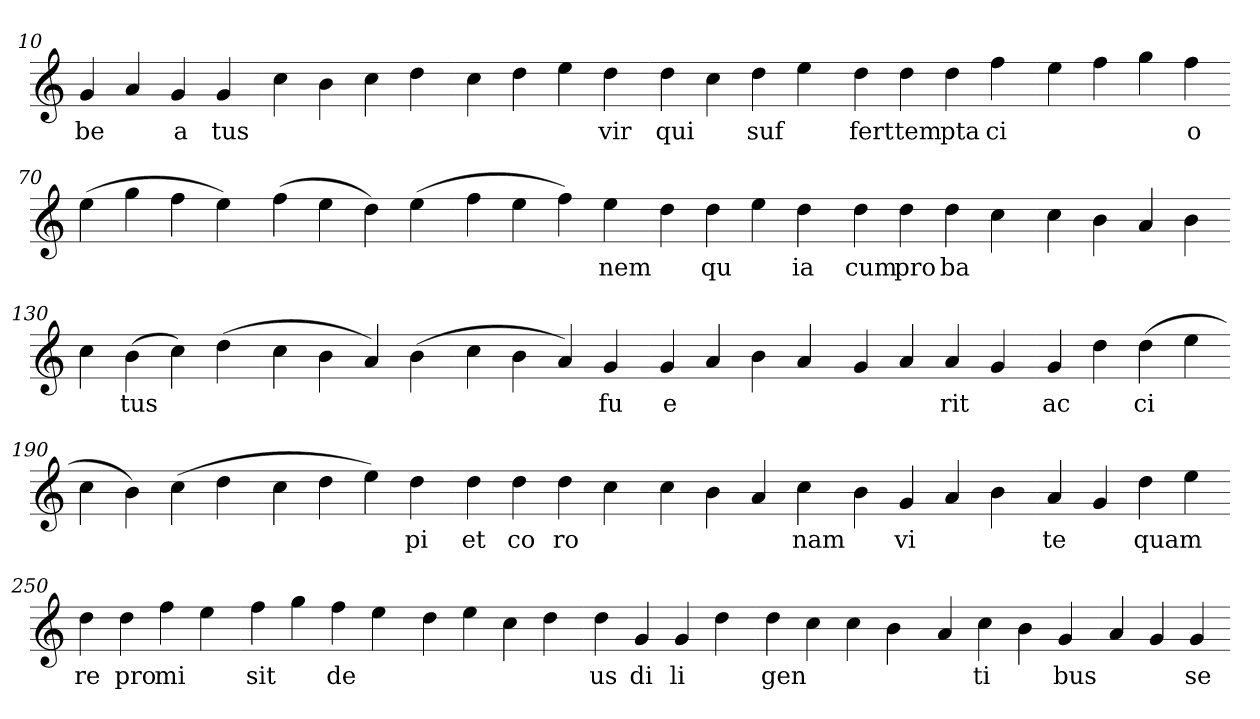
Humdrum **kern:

**kern	**text
*part1	*part1
*staff1	*staff1
*clefG2	*
=10.	=10.
4g	be
4a	.
4g	a
4g	tus
=20.-	=20.-
4cc	.
4b	.
4cc	.
4dd	.
=30.-	=30.-
4cc	.
4dd	.
4ee	.
4dd	vir
=40.-	=40.-
4dd	qui
4cc	.
4dd	suf
4ee	.
=50.-	=50.-
4dd	fert
4dd	tem
4dd	pta
4ff	ci
=60.-	=60.-
4ee	.
4ff	.
4gg	.
4ff	o
=70.-	=70.-
(>4ee	.
4gg	.
4ff	.
4ee)	.
=80.-	=80.-
(>4ff	.
4ee	.
4dd)	.
(>4ee	.
=90.-	=90.-
4ff	.
4ee	.
4ff)	.
4ee	nem
=100.-	=100.-
4dd	.
4dd	qu
4ee	.
4dd	ia
=110.-	=110.-
4dd	cum
4dd	pro
4dd	ba
4cc	.
=120.-	=120.-
4cc	.
4b	.
4a	.
4b	.
=130.-	=130.-
4cc	.
(>4b	tus
4cc)	.
(>4dd	.
=140.-	=140.-
4cc	.
4b	.
4a)	.
(>4b	.
=150.-	=150.-
4cc	.
4b	.
4a)	.
4g	fu
=160.-	=160.-
4g	e
4a	.
4b	.
4a	.
=170.-	=170.-
4g	.
4a	.
4a	rit
4g	.
=180.-	=180.-
4g	ac
4dd	.
(>4dd	ci
4ee	.
=190.-	=190.-
4cc	.
4b)	.
(>4cc	.
4dd	.
=200.-	=200.-
4cc	.
4dd	.
4ee)	.
4dd	pi
=210.-	=210.-
4dd	et
4dd	co
4dd	ro
4cc	.
=220.-	=220.-
4cc	.
4b	.
4a	.
4cc	nam
=230.-	=230.-
4b	.
4g	vi
4a	.
4b	.
=240.-	=240.-
4a	te
4g	.
4dd	quam
4ee	.
=250.-	=250.-
4dd	re
4dd	pro
4ff	mi
4ee	.
=260.-	=260.-
4ff	sit
4gg	.
4ff	de
4ee	.
=270.-	=270.-
4dd	.
4ee	.
4cc	.
4dd	.
=280.-	=280.-
4dd	us
4g	di
4g	li
4dd	.
=290.-	=290.-
4dd	gen
4cc	.
4cc	.
4b	.
=300.-	=300.-
4a	.
4cc	ti
4b	.
4g	bus
=310.-	=310.-
4a	.
4g	.
4g	se
=-	=-
*-	*-
